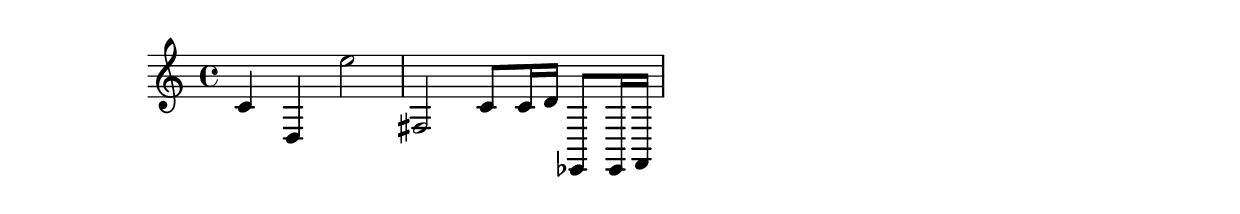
\version "2.18.2"

"/global/music" = \relative c {
  << \new Voice = "global_voice1" {
    c'4 d, e''2 fis,,
    c'8 c16 d ees,,8 ees16 f
  } >>
}

\book {
  \header {
  }

  \bookpart { 
    \score {
      <<
      \new Staff = GlobalStaff \with { }
      \context Staff = GlobalStaff {
        \"/global/music"
      }
      >>
    }
  }
}
